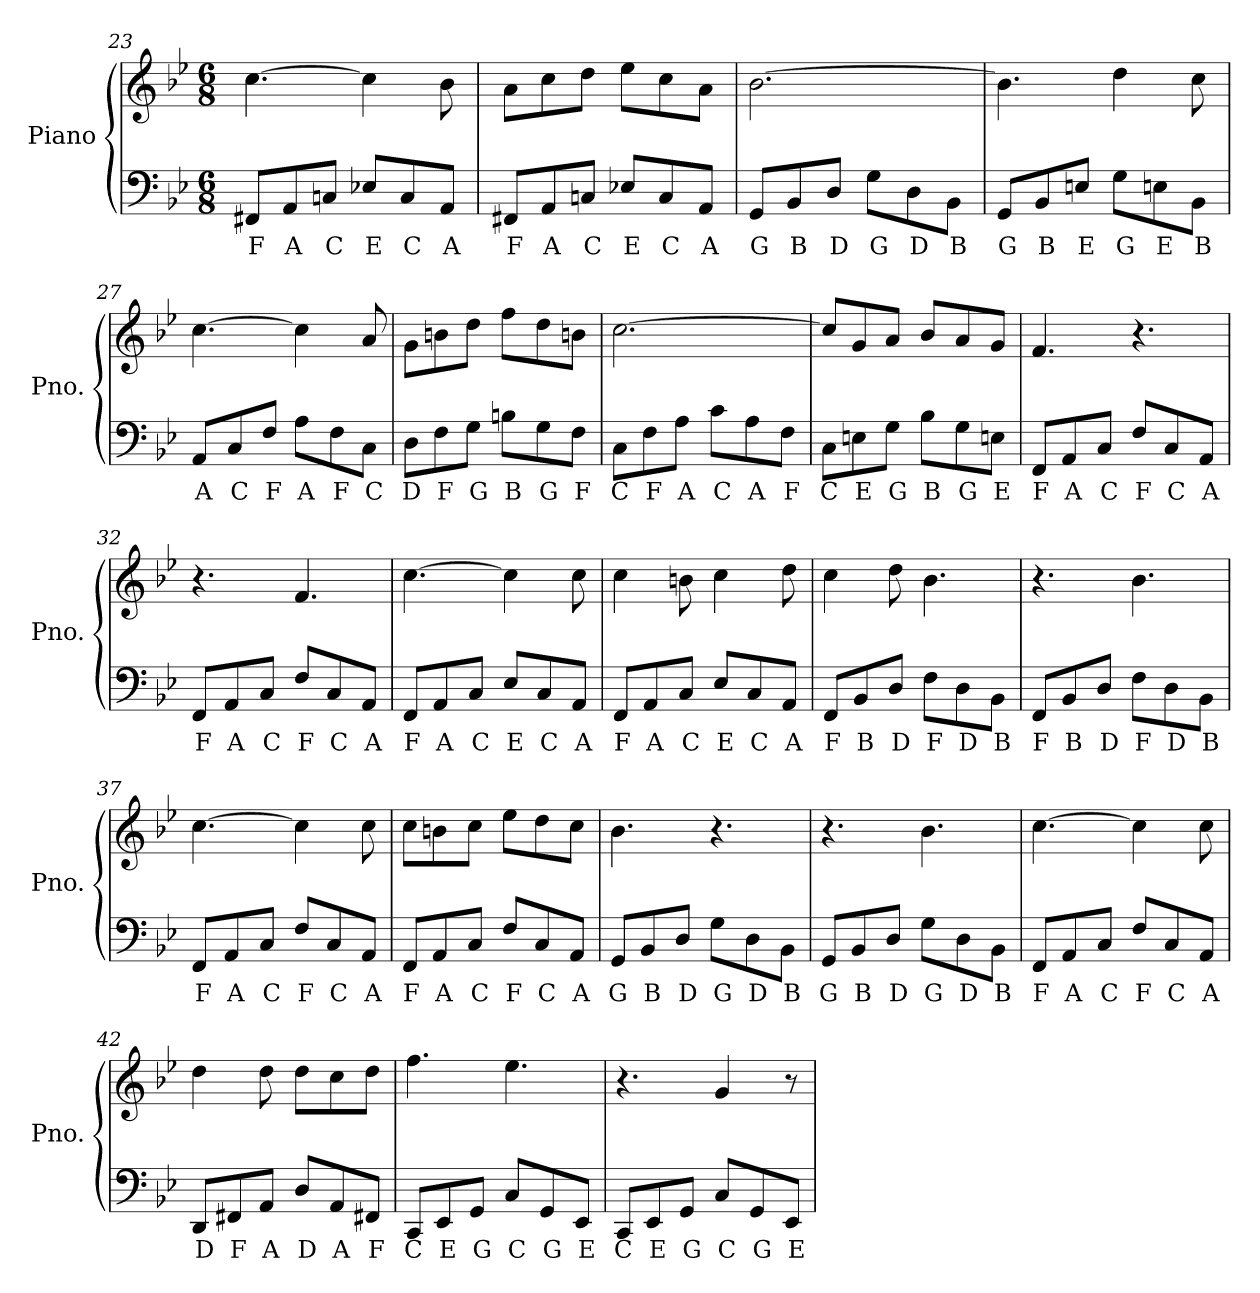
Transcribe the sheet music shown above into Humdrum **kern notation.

**kern	**text	**kern
*part1	*part1	*part1
*staff2	*staff2	*staff1
*I"Piano	*	*
*I'Pno.	*	*
!!LO:PB:g=z
*clefF4	*	*clefG2
*k[b-e-]	*	*k[b-e-]
*M6/8	*	*M6/8
=23	=23	=23
!	!LO:LY:b	!
8FF#X/L	F	[4.cc\
!	!LO:LY:b	!
8AA/	A	.
!	!LO:LY:b	!
8Cn/J	C	.
!	!LO:LY:b	!
8E-X/L	E	4cc\]
!	!LO:LY:b	!
8C/	C	.
!	!LO:LY:b	!
8AA/J	A	8b-\
=24	=24	=24
!	!LO:LY:b	!
8FF#X/L	F	8a\L
!	!LO:LY:b	!
8AA/	A	8cc\
!	!LO:LY:b	!
8Cn/J	C	8dd\J
!	!LO:LY:b	!
8E-X/L	E	8ee-\L
!	!LO:LY:b	!
8C/	C	8cc\
!	!LO:LY:b	!
8AA/J	A	8a\J
=25	=25	=25
!	!LO:LY:b	!
8GG/L	G	[2.b-\
!	!LO:LY:b	!
8BB-/	B	.
!	!LO:LY:b	!
8D/J	D	.
!	!LO:LY:b	!
8G\L	G	.
!	!LO:LY:b	!
8D\	D	.
!	!LO:LY:b	!
8BB-\J	B	.
=26	=26	=26
!	!LO:LY:b	!
8GG/L	G	4.b-\]
!	!LO:LY:b	!
8BB-/	B	.
!	!LO:LY:b	!
8En/J	E	.
!	!LO:LY:b	!
8G\L	G	4dd\
!	!LO:LY:b	!
8En\	E	.
!	!LO:LY:b	!
8BB-\J	B	8cc\
=27	=27	=27
!	!LO:LY:b	!
8AA/L	A	[4.cc\
!	!LO:LY:b	!
8C/	C	.
!	!LO:LY:b	!
8F/J	F	.
!	!LO:LY:b	!
8A\L	A	4cc\]
!	!LO:LY:b	!
8F\	F	.
!	!LO:LY:b	!
8C\J	C	8a/
!!LO:LB:g=z
=28	=28	=28
!	!LO:LY:b	!
8D\L	D	8g\L
!	!LO:LY:b	!
8F\	F	8bn\
!	!LO:LY:b	!
8G\J	G	8dd\J
!	!LO:LY:b	!
8Bn\L	B	8ff\L
!	!LO:LY:b	!
8G\	G	8dd\
!	!LO:LY:b	!
8F\J	F	8bn\J
=29	=29	=29
!	!LO:LY:b	!
8C\L	C	[2.cc\
!	!LO:LY:b	!
8F\	F	.
!	!LO:LY:b	!
8A\J	A	.
!	!LO:LY:b	!
8c\L	C	.
!	!LO:LY:b	!
8A\	A	.
!	!LO:LY:b	!
8F\J	F	.
=30	=30	=30
!	!LO:LY:b	!
8C\L	C	8cc/L]
!	!LO:LY:b	!
8En\	E	8g/
!	!LO:LY:b	!
8G\J	G	8a/J
!	!LO:LY:b	!
8B-\L	B	8b-/L
!	!LO:LY:b	!
8G\	G	8a/
!	!LO:LY:b	!
8En\J	E	8g/J
=31	=31	=31
!	!LO:LY:b	!
8FF/L	F	4.f/
!	!LO:LY:b	!
8AA/	A	.
!	!LO:LY:b	!
8C/J	C	.
!	!LO:LY:b	!
8F/L	F	4.r
!	!LO:LY:b	!
8C/	C	.
!	!LO:LY:b	!
8AA/J	A	.
=32	=32	=32
!	!LO:LY:b	!
8FF/L	F	4.r
!	!LO:LY:b	!
8AA/	A	.
!	!LO:LY:b	!
8C/J	C	.
!	!LO:LY:b	!
8F/L	F	4.f/
!	!LO:LY:b	!
8C/	C	.
!	!LO:LY:b	!
8AA/J	A	.
=33	=33	=33
!	!LO:LY:b	!
8FF/L	F	[4.cc\
!	!LO:LY:b	!
8AA/	A	.
!	!LO:LY:b	!
8C/J	C	.
!	!LO:LY:b	!
8E-/L	E	4cc\]
!	!LO:LY:b	!
8C/	C	.
!	!LO:LY:b	!
8AA/J	A	8cc\
!!LO:LB:g=z
=34	=34	=34
!	!LO:LY:b	!
8FF/L	F	4cc\
!	!LO:LY:b	!
8AA/	A	.
!	!LO:LY:b	!
8C/J	C	8bn\
!	!LO:LY:b	!
8E-/L	E	4cc\
!	!LO:LY:b	!
8C/	C	.
!	!LO:LY:b	!
8AA/J	A	8dd\
=35	=35	=35
!	!LO:LY:b	!
8FF/L	F	4cc\
!	!LO:LY:b	!
8BB-/	B	.
!	!LO:LY:b	!
8D/J	D	8dd\
!	!LO:LY:b	!
8F\L	F	4.b-\
!	!LO:LY:b	!
8D\	D	.
!	!LO:LY:b	!
8BB-\J	B	.
=36	=36	=36
!	!LO:LY:b	!
8FF/L	F	4.r
!	!LO:LY:b	!
8BB-/	B	.
!	!LO:LY:b	!
8D/J	D	.
!	!LO:LY:b	!
8F\L	F	4.b-\
!	!LO:LY:b	!
8D\	D	.
!	!LO:LY:b	!
8BB-\J	B	.
=37	=37	=37
!	!LO:LY:b	!
8FF/L	F	[4.cc\
!	!LO:LY:b	!
8AA/	A	.
!	!LO:LY:b	!
8C/J	C	.
!	!LO:LY:b	!
8F/L	F	4cc\]
!	!LO:LY:b	!
8C/	C	.
!	!LO:LY:b	!
8AA/J	A	8cc\
=38	=38	=38
!	!LO:LY:b	!
8FF/L	F	8cc\L
!	!LO:LY:b	!
8AA/	A	8bn\
!	!LO:LY:b	!
8C/J	C	8cc\J
!	!LO:LY:b	!
8F/L	F	8ee-\L
!	!LO:LY:b	!
8C/	C	8dd\
!	!LO:LY:b	!
8AA/J	A	8cc\J
=39	=39	=39
!	!LO:LY:b	!
8GG/L	G	4.b-\
!	!LO:LY:b	!
8BB-/	B	.
!	!LO:LY:b	!
8D/J	D	.
!	!LO:LY:b	!
8G\L	G	4.r
!	!LO:LY:b	!
8D\	D	.
!	!LO:LY:b	!
8BB-\J	B	.
!!LO:LB:g=z
=40	=40	=40
!	!LO:LY:b	!
8GG/L	G	4.r
!	!LO:LY:b	!
8BB-/	B	.
!	!LO:LY:b	!
8D/J	D	.
!	!LO:LY:b	!
8G\L	G	4.b-\
!	!LO:LY:b	!
8D\	D	.
!	!LO:LY:b	!
8BB-\J	B	.
=41	=41	=41
!	!LO:LY:b	!
8FF/L	F	[4.cc\
!	!LO:LY:b	!
8AA/	A	.
!	!LO:LY:b	!
8C/J	C	.
!	!LO:LY:b	!
8F/L	F	4cc\]
!	!LO:LY:b	!
8C/	C	.
!	!LO:LY:b	!
8AA/J	A	8cc\
=42	=42	=42
!	!LO:LY:b	!
8DD/L	D	4dd\
!	!LO:LY:b	!
8FF#X/	F	.
!	!LO:LY:b	!
8AA/J	A	8dd\
!	!LO:LY:b	!
8D/L	D	8dd\L
!	!LO:LY:b	!
8AA/	A	8cc\
!	!LO:LY:b	!
8FF#X/J	F	8dd\J
=43	=43	=43
!	!LO:LY:b	!
8CC/L	C	4.ff\
!	!LO:LY:b	!
8EE-/	E	.
!	!LO:LY:b	!
8GG/J	G	.
!	!LO:LY:b	!
8C/L	C	4.ee-\
!	!LO:LY:b	!
8GG/	G	.
!	!LO:LY:b	!
8EE-/J	E	.
=44	=44	=44
!	!LO:LY:b	!
8CC/L	C	4.r
!	!LO:LY:b	!
8EE-/	E	.
!	!LO:LY:b	!
8GG/J	G	.
!	!LO:LY:b	!
8C/L	C	4g/
!	!LO:LY:b	!
8GG/	G	.
!	!LO:LY:b	!
8EE-/J	E	8r
=	=	=
*-	*-	*-
